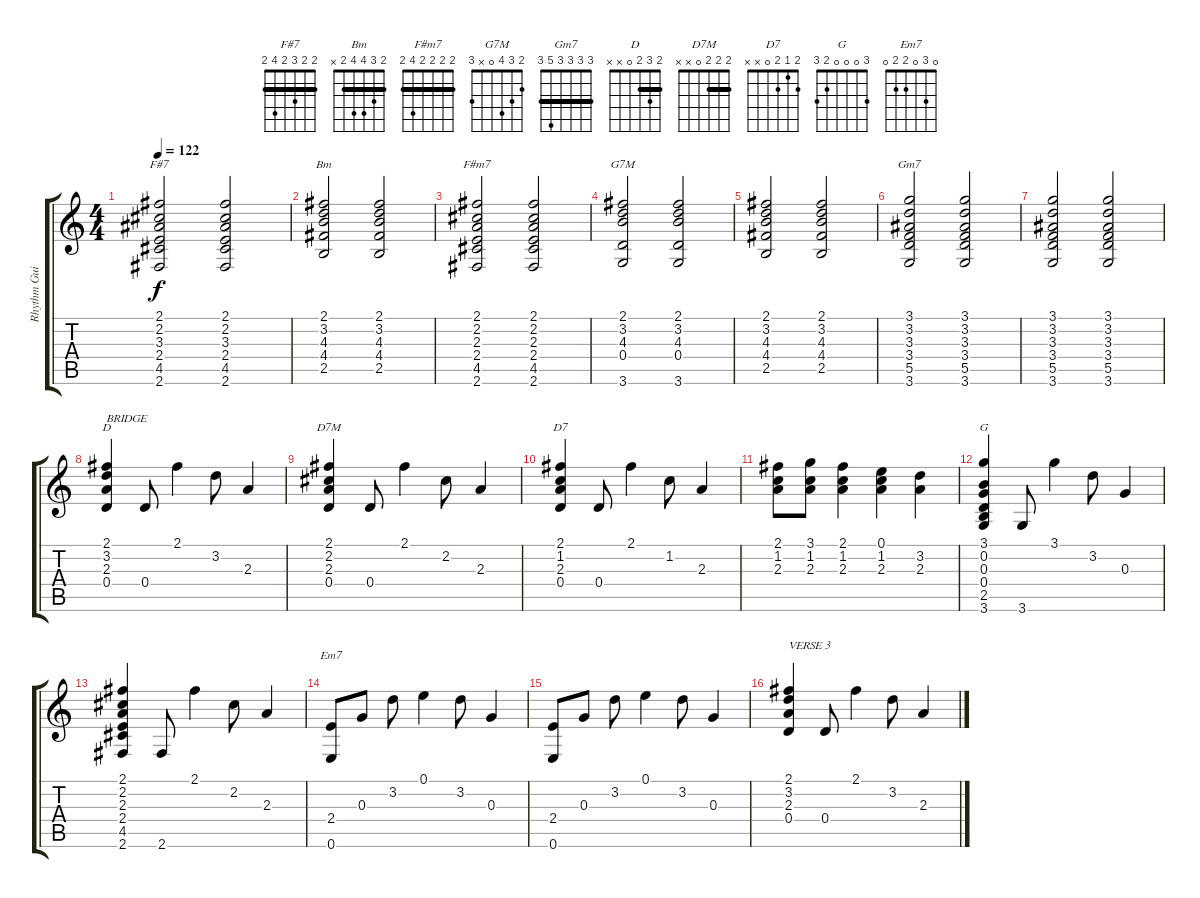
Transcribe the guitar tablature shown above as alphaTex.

\track ("Rhythm Guitar" "Rhythm Gui") {instrument electricguitarjazz}
\staff {score tabs}
\tuning (E4 B3 G3 D3 A2 E2) {hide}
\chord ("F#7" 2 2 3 2 4 2) {barre 2}
\chord ("Bm" 2 3 4 4 2 x) {barre 2}
\chord ("F#m7" 2 2 2 2 4 2) {barre 2}
\chord ("G7M" 2 3 4 0 x 3)
\chord ("Gm7" 3 3 3 3 5 3) {barre 3}
\chord ("D" 2 3 2 0 x x) {barre 2}
\chord ("D7M" 2 2 2 0 x x) {barre 2}
\chord ("D7" 2 1 2 0 x x)
\chord ("G" 3 0 0 0 2 3)
\chord ("Em7" 0 3 0 2 2 0)
\ts (4 4)
\tempo 122
\clef g2
\ks c
(2.1 2.2 3.3 2.4 4.5 2.6).2{ch "F#7" dy f} (2.1 2.2 3.3 2.4 4.5 2.6).2 |
(2.1 3.2 4.3 4.4 2.5).2{ch "Bm"} (2.1 3.2 4.3 4.4 2.5).2 |
(2.1 2.2 2.3 2.4 4.5 2.6).2{ch "F#m7"} (2.1 2.2 2.3 2.4 4.5 2.6).2 |
(2.1 3.2 4.3 0.4 3.6).2{ch "G7M"} (2.1 3.2 4.3 0.4 3.6).2 |
(2.1 3.2 4.3 4.4 2.5).2 (2.1 3.2 4.3 4.4 2.5).2 |
(3.1 3.2 3.3 3.4 5.5 3.6).2{ch "Gm7"} (3.1 3.2 3.3 3.4 5.5 3.6).2 |
(3.1 3.2 3.3 3.4 5.5 3.6).2 (3.1 3.2 3.3 3.4 5.5 3.6).2 |
(2.1 3.2 2.3 0.4).4{ch "D" txt "BRIDGE"} 0.4.8 2.1.4 3.2.8 2.3.4 |
(2.1 2.2 2.3 0.4).4{ch "D7M"} 0.4.8 2.1.4 2.2.8 2.3.4 |
(2.1 1.2 2.3 0.4).4{ch "D7"} 0.4.8 2.1.4 1.2.8 2.3.4 |
(2.1 1.2 2.3).8 (3.1 1.2 2.3).8 (2.1 1.2 2.3).4 (0.1 1.2 2.3).4 (3.2 2.3).4 |
(3.1 0.2 0.3 0.4 2.5 3.6).4{ch "G"} 3.6.8 3.1.4 3.2.8 0.3.4 |
(2.1 2.2 2.3 2.4 4.5 2.6).4 2.6.8 2.1.4 2.2.8 2.3.4 |
(2.4 0.6).8{ch "Em7"} 0.3.8 3.2.8 0.1.4 3.2.8 0.3.4 |
(2.4 0.6).8 0.3.8 3.2.8 0.1.4 3.2.8 0.3.4 |
(2.1 3.2 2.3 0.4).4{txt "VERSE 3"} 0.4.8 2.1.4 3.2.8 2.3.4
